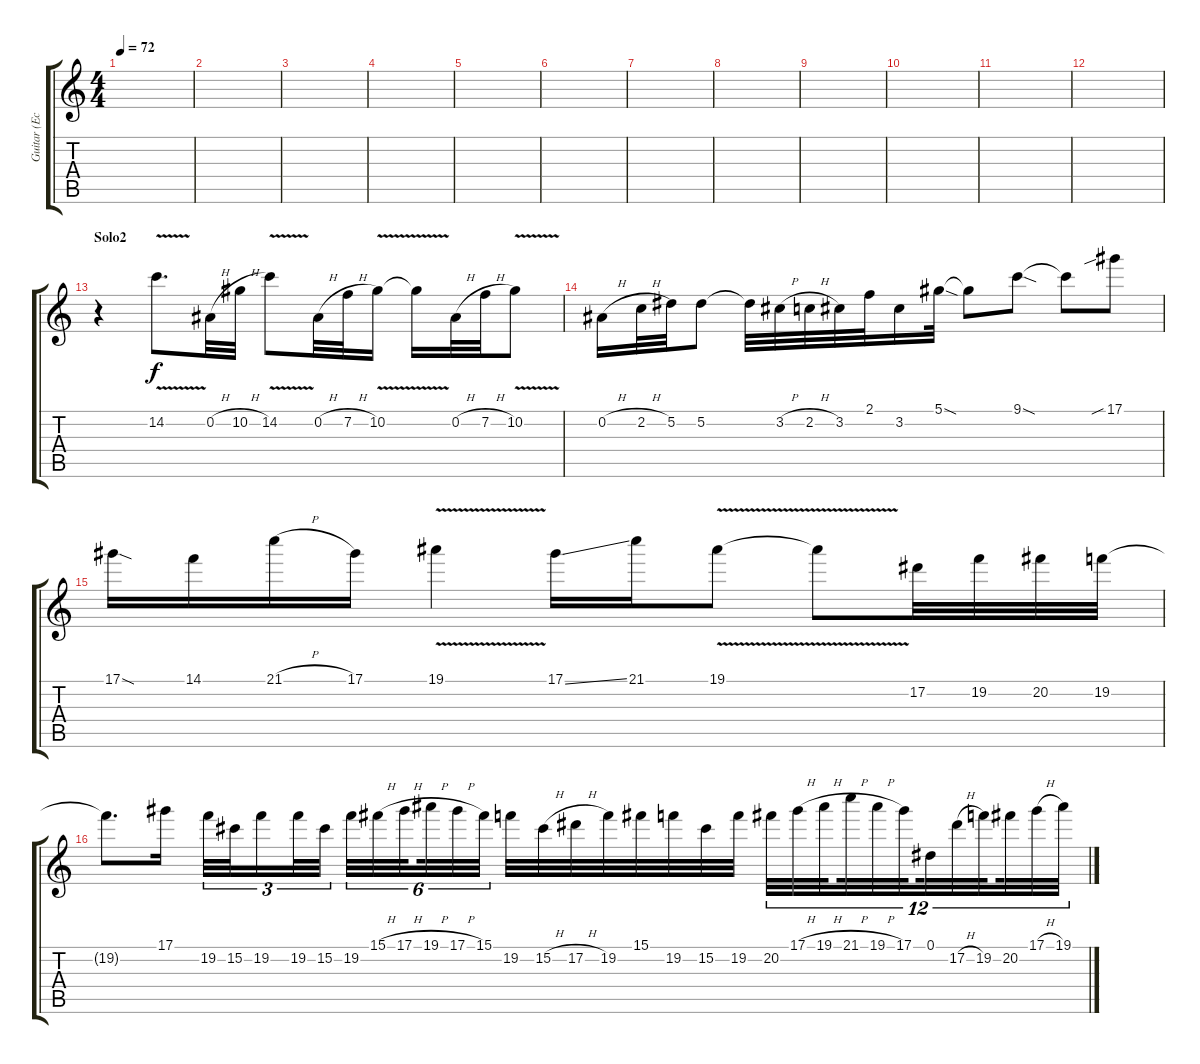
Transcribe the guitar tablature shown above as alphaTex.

\track ("Guitar (Echo)" "Guitar (Ec") {instrument overdrivenguitar}
\staff {score tabs}
\tuning (Eb4 Bb3 Gb3 Db3 Ab2 Eb2) {hide}
\ts (4 4)
\tempo 72
\clef g2
\ks c
|
|
|
|
|
|
|
|
|
|
|
|
\section ("" "Solo2")
r.4 14.2{v}.8{d} 0.2{h}.32 10.2{h}.32 14.2{v}.8 0.2{h}.32 7.2{h}.32 10.2{v}.16 10.2{t}.16 0.2{h}.32 7.2{h}.32 10.2{v}.8 |
0.2{h}.16 2.2{h}.32 5.2.32 5.2.8 5.2{t}.32 3.2{h}.32 2.2{h}.32 3.2.32 2.1.32 3.2.16 5.1{sod}.32 5.1{t}.8 9.1{sod}.8 9.1{t}.8 17.1{sib}.8 |
17.1{sod}.16 14.1.16 21.1{h}.16 17.1.16 19.1{v}.4 17.1{ss}.16 21.1.16 19.1{v}.8 19.1{t}.8 17.2.32 19.2.32 20.2.32 19.2.32 |
19.2{t}.8{d} 17.1.16 19.2.32{tu (3 2)} 15.2.32{tu (3 2)} 19.2.16{tu (3 2)} 19.2.32{tu (3 2)} 15.2.32{tu (3 2) beam splitsecondary} 19.2.32{tu (6 4)} 15.1{h}.32{tu (6 4)} 17.1{h}.32{tu (6 4) beam splitsecondary} 19.1{h}.32{tu (6 4)} 17.1{h}.32{tu (6 4)} 15.1.32{tu (6 4)} 19.2.32 15.2{h}.32 17.2{h}.32 19.2.32 15.1.32 19.2.32 15.2.32 19.2.32 20.2.32{tu (12 8)} 17.1{h}.32{tu (12 8)} 19.1{h}.32{tu (12 8) beam splitsecondary} 21.1{h}.32{tu (12 8)} 19.1{h}.32{tu (12 8)} 17.1.32{tu (12 8) beam splitsecondary} 0.1.32{tu (12 8)} 17.2{h}.32{tu (12 8)} 19.2.32{tu (12 8) beam splitsecondary} 20.2.32{tu (12 8)} 17.1{h}.32{tu (12 8)} 19.1.32{tu (12 8)}
